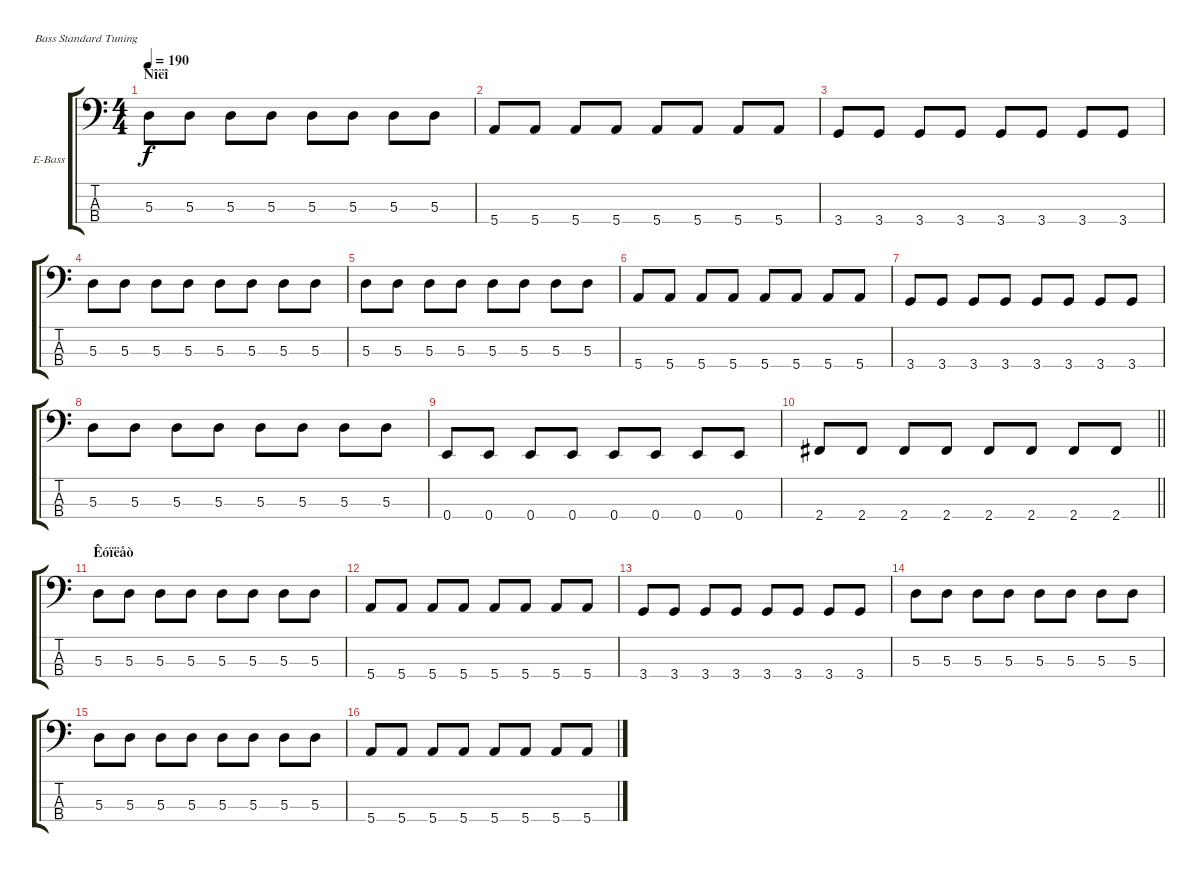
\bracketExtendMode groupsimilarinstruments
\firstSystemTrackNameOrientation horizontal
\otherSystemsTrackNameOrientation horizontal
\track ("Áàñ" "E-Bass") {instrument electricbasspick}
\staff {score tabs}
\tuning (G2 D2 A1 E1)
\ts (4 4)
\section ("" "Ñîëî")
\tempo 190
\clef f4
\ks c
5.3.8{dy f} 5.3.8 5.3.8 5.3.8 5.3.8 5.3.8 5.3.8 5.3.8 |
5.4.8 5.4.8 5.4.8 5.4.8 5.4.8 5.4.8 5.4.8 5.4.8 |
3.4.8 3.4.8 3.4.8 3.4.8 3.4.8 3.4.8 3.4.8 3.4.8 |
5.3.8 5.3.8 5.3.8 5.3.8 5.3.8 5.3.8 5.3.8 5.3.8 |
5.3.8 5.3.8 5.3.8 5.3.8 5.3.8 5.3.8 5.3.8 5.3.8 |
5.4.8 5.4.8 5.4.8 5.4.8 5.4.8 5.4.8 5.4.8 5.4.8 |
3.4.8 3.4.8 3.4.8 3.4.8 3.4.8 3.4.8 3.4.8 3.4.8 |
5.3.8 5.3.8 5.3.8 5.3.8 5.3.8 5.3.8 5.3.8 5.3.8 |
0.4.8 0.4.8 0.4.8 0.4.8 0.4.8 0.4.8 0.4.8 0.4.8 |
\barLineRight lightlight
2.4.8 2.4.8 2.4.8 2.4.8 2.4.8 2.4.8 2.4.8 2.4.8 |
\section ("" "Êóïëåò")
5.3.8 5.3.8 5.3.8 5.3.8 5.3.8 5.3.8 5.3.8 5.3.8 |
5.4.8 5.4.8 5.4.8 5.4.8 5.4.8 5.4.8 5.4.8 5.4.8 |
3.4.8 3.4.8 3.4.8 3.4.8 3.4.8 3.4.8 3.4.8 3.4.8 |
5.3.8 5.3.8 5.3.8 5.3.8 5.3.8 5.3.8 5.3.8 5.3.8 |
5.3.8 5.3.8 5.3.8 5.3.8 5.3.8 5.3.8 5.3.8 5.3.8 |
5.4.8 5.4.8 5.4.8 5.4.8 5.4.8 5.4.8 5.4.8 5.4.8
